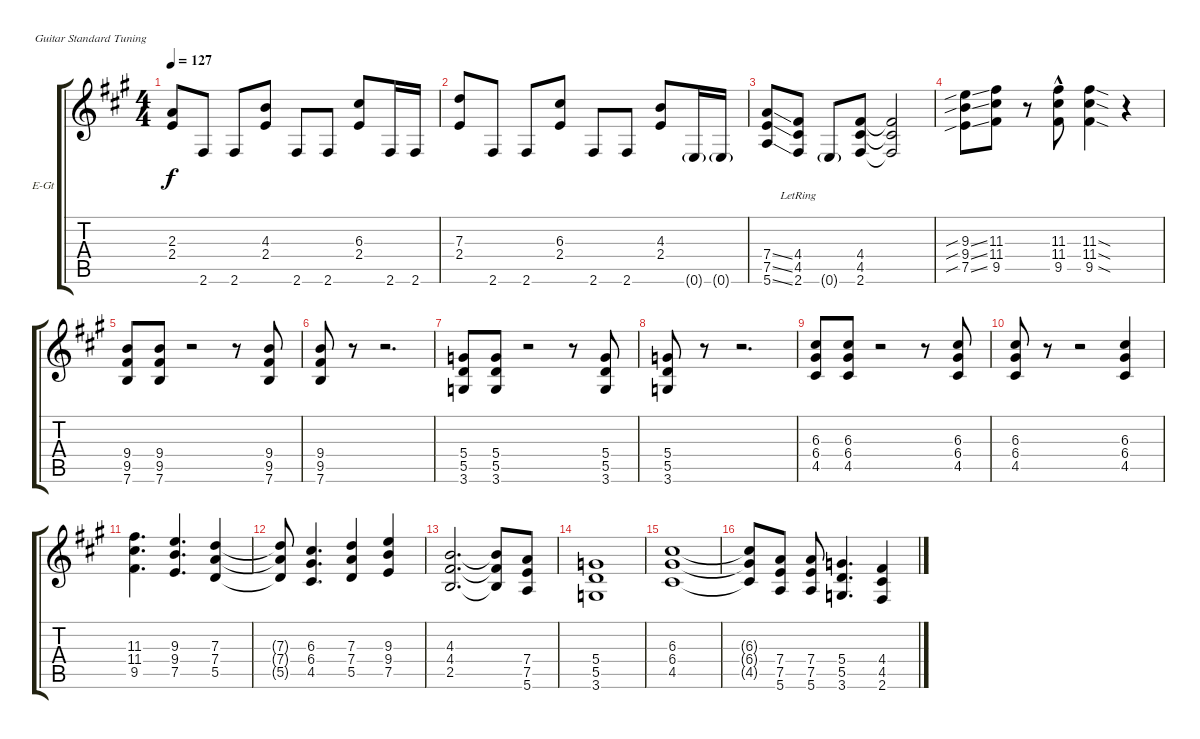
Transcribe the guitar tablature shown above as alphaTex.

\bracketExtendMode groupsimilarinstruments
\firstSystemTrackNameOrientation horizontal
\otherSystemsTrackNameOrientation horizontal
\track ("Rhythm Guitar" "E-Gt") {instrument distortionguitar}
\staff {score tabs}
\tuning (E4 B3 G3 D3 A2 E2)
\ts (4 4)
\tempo 127
\clef g2
\ks f#minor
(2.3 2.4).8{dy f} 2.6.8 2.6.8 (4.3 2.4).8 2.6.8 2.6.8 (6.3 2.4).8 2.6.16 2.6.16 |
(7.3 2.4).8 2.6.8 2.6.8 (6.3 2.4).8 2.6.8 2.6.8 (4.3 2.4).8 0.6{g}.16 0.6{g}.16 |
(7.4{ss} 7.5{ss} 5.6{ss}).8 (4.4{lr} 4.5{lr} 2.6{lr}).8 0.6{g}.8 (4.4 4.5 2.6).8 (4.4{t} 4.5{t} 2.6{t}).2 |
(9.3{sib ss} 9.4{sib ss} 7.5{sib ss}).8 (11.3 11.4 9.5).8 r.8 (11.3{hac} 11.4{hac} 9.5).8 (9.5{sod} 11.4{sod} 11.3{sod}).4 r.4 |
(9.4 9.5 7.6).8 (9.4 9.5 7.6).8 r.2 r.8 (9.4 9.5 7.6).8 |
(9.4 9.5 7.6).8 r.8 r.2{d} |
(5.4 5.5 3.6).8 (5.4 5.5 3.6).8 r.2 r.8 (5.4 5.5 3.6).8 |
(5.4 5.5 3.6).8 r.8 r.2{d} |
(6.3 6.4 4.5).8 (6.3 6.4 4.5).8 r.2 r.8 (6.3 6.4 4.5).8 |
(6.3 6.4 4.5).8 r.8 r.2 (6.3 6.4 4.5).4 |
(11.3 11.4 9.5).4{d} (9.3 9.4 7.5).4{d} (7.3 7.4 5.5).4 |
(7.3{t} 7.4{t} 5.5{t}).8 (6.3 6.4 4.5).4{d} (7.3 7.4 5.5).4 (9.3 9.4 7.5).4 |
(4.3 4.4 2.5).2{d} (4.3{t} 4.4{t} 2.5{t}).8 (7.4 7.5 5.6).8 |
(5.4 5.5 3.6).1 |
(6.3 6.4 4.5).1 |
(4.5{t} 6.4{t} 6.3{t}).8 (7.4 7.5 5.6).8 (7.4 7.5 5.6).8 (5.4 5.5 3.6).4{d} (4.4 4.5 2.6).4
